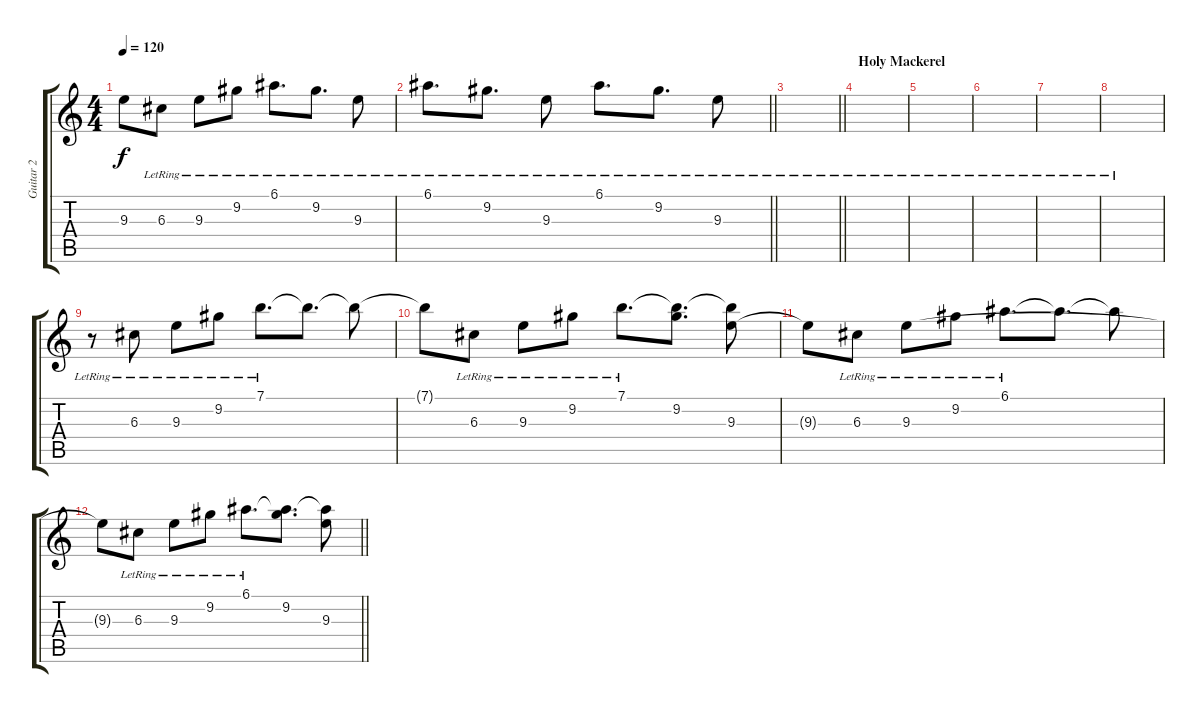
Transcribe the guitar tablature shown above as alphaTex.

\track ("Guitar 2" "Guitar 2") {instrument electricguitarjazz}
\staff {score tabs}
\tuning (E4 B3 G3 D3 A2 E2) {hide}
\ts (4 4)
\tempo 120
\clef g2
\ks c
9.3{t}.8{dy f} 6.3{lr}.8 9.3{lr}.8 9.2{lr}.8 6.1{lr}.8{d} 9.2{lr}.8{d} 9.3{lr}.8 |
\barLineRight lightlight
6.1{lr}.8{d} 9.2{lr}.8{d} 9.3{lr}.8 6.1{lr}.8{d} 9.2{lr}.8{d} 9.3{lr}.8 |
\barLineRight lightlight
|
\section ("" "Holy Mackerel")
|
|
|
|
|
r.8 6.3{lr}.8 9.3{lr}.8 9.2{lr}.8 7.1{lr}.8{d} 7.1{t}.8{d} 7.1{t}.8 |
7.1{t}.8 6.3{lr}.8 9.3{lr}.8 9.2{lr}.8 7.1{lr}.8{d} (7.1{t} 9.2).8{d} (7.1{t} 9.3).8 |
9.3{t}.8 6.3{lr}.8 9.3{lr}.8 9.2{lr}.8 6.1{lr}.8{d} 6.1{t}.8{d} 6.1{t}.8 |
\barLineRight lightlight
9.3{t}.8 6.3{lr}.8 9.3{lr}.8 9.2{lr}.8 6.1{lr}.8{d} (6.1{t} 9.2).8{d} (6.1{t} 9.3).8
